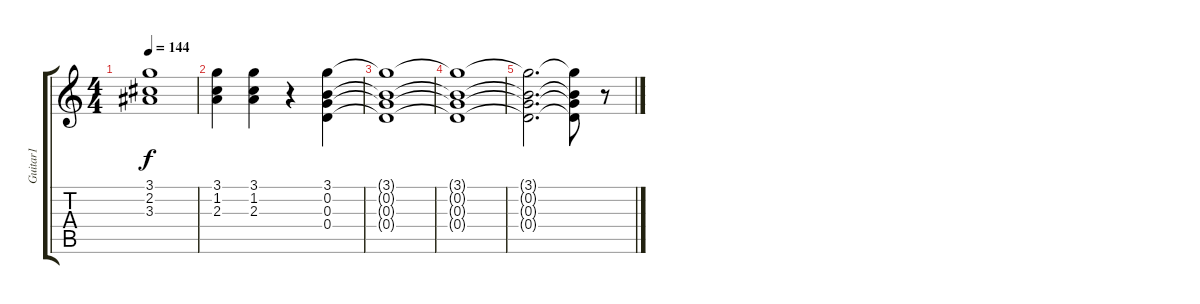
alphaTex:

\track ("Guitar1             " "Guitar1   ") {instrument acousticguitarsteel}
\staff {score tabs}
\tuning (E4 B3 G3 D3 A2 E2) {hide}
\ts (4 4)
\tempo 144
\clef g2
\ks c
(3.1{t} 2.2{t} 3.3{t}).1{dy f} |
(3.1 1.2 2.3).4 (3.1 1.2 2.3).4 r.4 (3.1 0.2 0.3 0.4).4 |
(3.1{t} 0.2{t} 0.3{t} 0.4{t}).1 |
(3.1{t} 0.2{t} 0.3{t} 0.4{t}).1 |
(3.1{t} 0.2{t} 0.3{t} 0.4{t}).2{d} (3.1{t} 0.2{t} 0.3{t} 0.4{t}).8 r.8
